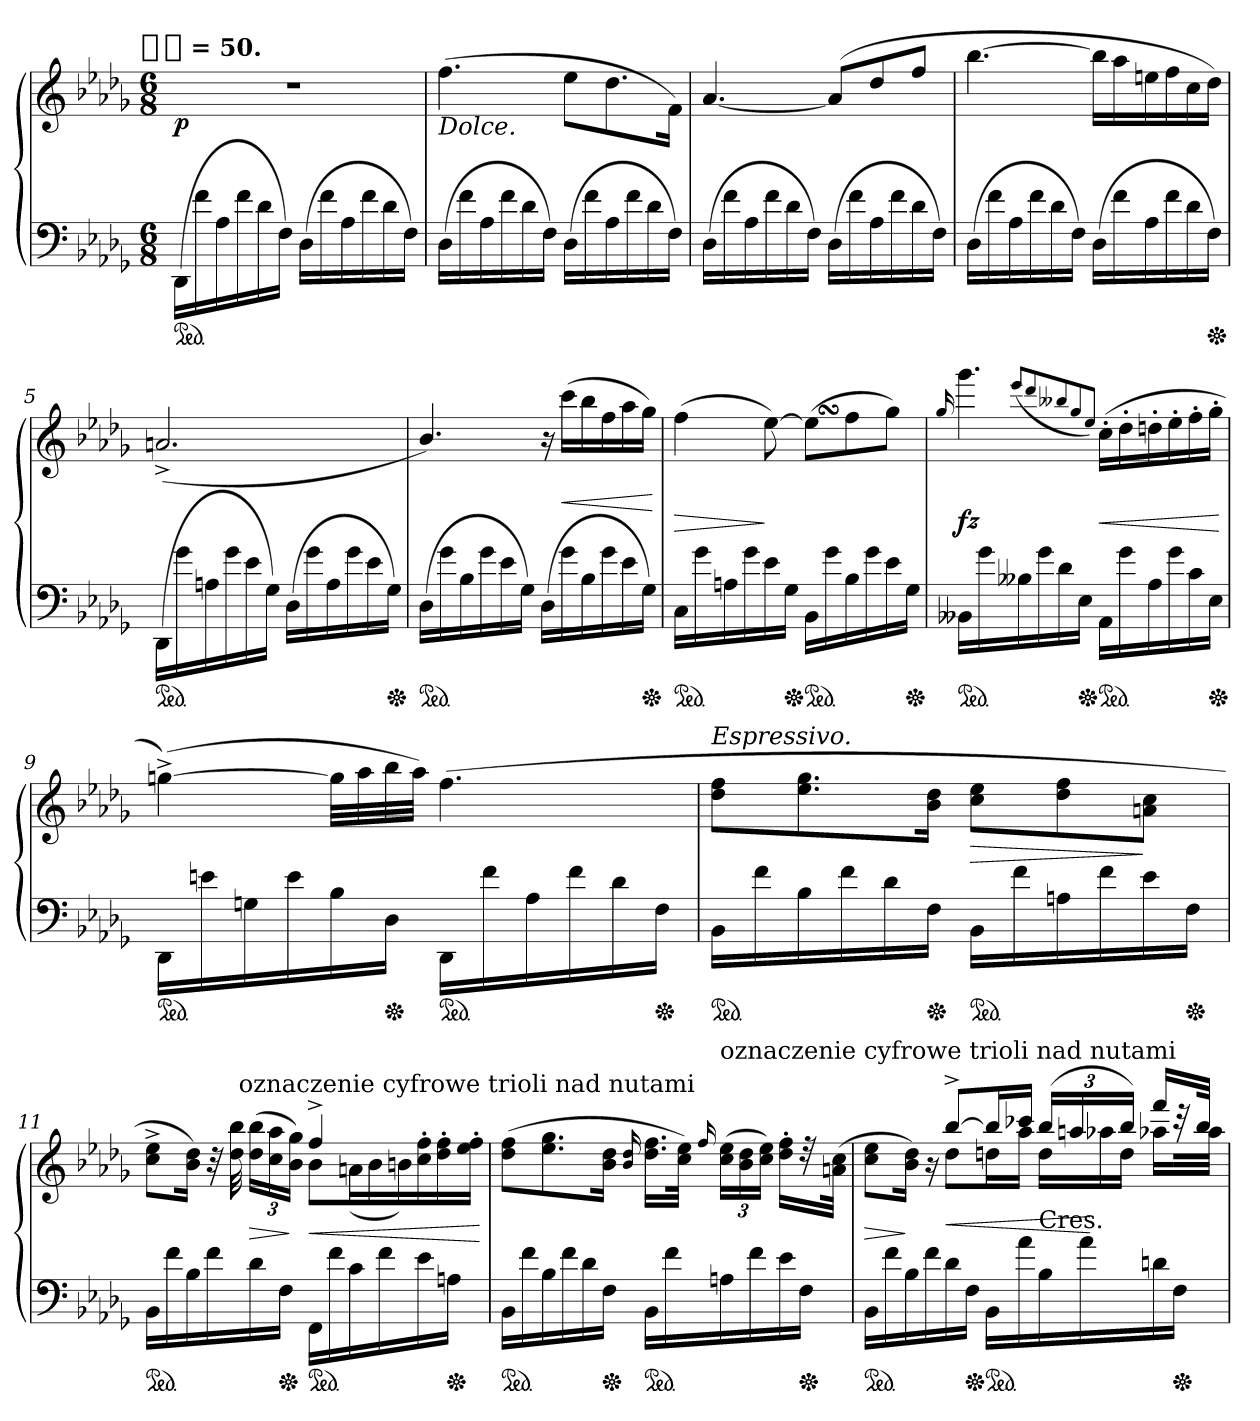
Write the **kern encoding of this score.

**kern	**kern	**dynam
*part1	*part1	*part1
*staff2	*staff1	*staff1/2
*clefF4	*clefG2	*
*k[b-e-a-d-g-]	*k[b-e-a-d-g-]	*
!!LO:TX:omd:t=[quarter-dot] = 50.
*M6/8	*M6/8	*
*MM75	*MM75	*
=1	=1	=1
!LO:TX:b:t=pedał przed nutą	!	!
*ped	*	*
(>16DD-\LL	2.rdd	p
16f	.	.
16A-	.	.
16f	.	.
16d-	.	.
16FJJ)	.	.
(>16D-LL	.	.
16f	.	.
16A-	.	.
16f	.	.
16d-	.	.
16FJJ)	.	.
=2	=2	=2
!	!LO:TX:b:i:t=Dolce.	!
(>16D-LL	(>4.ff	.
16f	.	.
16A-	.	.
16f	.	.
16d-	.	.
16FJJ)	.	.
(>16D-LL	8ee-L	.
16f	.	.
16A-	8.dd-	.
16f	.	.
16d-	.	.
16FJJ)	16fJk)	.
=3	=3	=3
(>16D-LL	[4.a-	.
16f	.	.
16A-	.	.
16f	.	.
16d-	.	.
16FJJ)	.	.
(>16D-LL	(>8a-/L]	.
16f	.	.
16A-	8dd-	.
16f	.	.
16d-	8ffJ	.
16FJJ)	.	.
=4	=4	=4
(>16D-LL	[4.bb-	.
16f	.	.
16A-	.	.
16f	.	.
16d-	.	.
16FJJ)	.	.
(>16D-LL	16bb-LL]	.
16f	16aa-	.
16A-	16een	.
16f	16ff	.
16d-	16cc	.
*Xped	*	*
16FJJ)	16dd-JJ)	.
=5	=5	=5
!LO:TX:b:t=złamana belka	!	!
*ped	*	*
(>16DD-LL	(<2.an^>/	.
16g-	.	.
16An	.	.
16g-	.	.
16e-	.	.
16G-JJ)	.	.
(>16D-LL	.	.
16g-	.	.
16A	.	.
16g-	.	.
16e-	.	.
*Xped	*	*
16G-JJ)	.	.
=6	=6	=6
*ped	*	*
(>16D-LL	4.b-/)	.
16g-	.	.
16B-	.	.
16g-	.	.
16e-	.	.
16G-JJ)	.	.
(>16D-LL	16r	.
16g-	(>16cccLL	<
16B-	16bb-	.
16g-	16ff	.
16e-	16aa-	.
*Xped	*	*
16G-JJ)	16gg-JJ)	.
.	.	[
=7	=7	=7
*ped	*	*
16CLL	(>4ff	>
16g-	.	.
16An	.	.
16g-	.	.
16e-	[8ee-)	]
*Xped	*	*
16G-JJ	.	.
*ped	*	*
16BB-LL	(>8ee-SSSL]	.
16g-	.	.
16B-	8ff	.
16g-	.	.
16e-	8gg-J)	.
*Xped	*	*
16G-JJ	.	.
=8	=8	=8
.	16qqgg-/	.
*ped	*	*
16BB--XLL	4.ggg-	fz
16g-	.	.
16B--X	.	.
16g-	.	.
16d-	.	.
*Xped	*	*
16E-JJ	.	.
.	(<8qeee-/L	.
.	8qddd-/	.
.	8qbb--X/	.
.	8qgg-/	.
.	8qee-/J)	.
*ped	*	*
16AA-LL	(>16cc'>LL	<
16g-	16dd-'>	.
16A-	16ddn'>	.
16g-	16ee-'>	.
16c	16ff'>	.
*Xped	*	*
16E-JJ	16gg-'>JJ	.
.	.	[
=9	=9	=9
*ped	*	*
16DD-LL	(>[4ggn^<)	.
16en	.	.
16Gn	.	.
16e	.	.
16B-	32ggLLL]	.
.	32aa-	.
*Xped	*	*
16D-JJ	32bb-	.
.	32aa-JJJ)	.
!LO:TX:b:t=złamana belka	!	!
*ped	*	*
16DD-LL	(>4.ff	.
16f	.	.
16A-	.	.
16f	.	.
16d-	.	.
*Xped	*	*
16FJJ	.	.
=10	=10	=10
!	!LO:TX:a:i:t=Espressivo.	!
*ped	*	*
16BB-LL	8dd- 8ffL	.
16f	.	.
16B-	8.ee- 8.gg-	.
16f	.	.
16d-	.	.
*Xped	*	*
16FJJ	16b- 16dd-Jk	.
*ped	*	*
16BB-LL	8cc 8ee-L	>
16f	.	.
16An	8dd- 8ff	.
16f	.	.
16e-	8an 8ccJ	]
*Xped	*	*
16FJJ	.	.
=11	=11	=11
*	*^	*
*	*	*^	*
*ped	*	*	*	*
16BB-LL	4.ryy	8cc^< 8ee-^<L	8...ryy	.
16f	.	.	.	.
16B-	.	16b- 16dd-Jk)	.	.
16f	.	32r	.	.
.	.	32dd- 32bb-	.	.
!	!	!	!LO:TX:a:t=oznaczenie cyfrowe trioli nad nutami	!
.	.	.	2ryy	.
16d-	.	(>24dd- 24bb-LL	.	>
.	.	24cc 24aa-	.	.
*Xped	*	*	*	*
16FJJ	.	.	.	.
.	.	24b- 24gg-JJ)	.	]
!LO:TX:b:t=złamana belka	!	!	!	!
*ped	*	*	*	*
16FFLL	4ff^>	8b-L	.	<
16f	.	.	.	.
*	*	*Xtuplet	*	*
16c	.	(>24anL	.	.
.	.	24b-	.	.
16f	.	.	.	.
.	.	24bn)	.	.
16e-	8ryy	24cc'> 24ff'>	.	.
.	.	24dd-'> 24ff'>	.	.
*Xped	*	*	*	*
16AnJJ	.	.	.	.
.	.	24ee-'> 24ff'>JJ	.	.
.	.	.	64ryy	.
.	.	.	.	[
*	*v	*v	*v	*
=12	=12	=12
*ped	*	*
16BB-LL	(>8dd- 8ffL	.
16f	.	.
16B-	8.ee- 8.gg-	.
16f	.	.
16d-	.	.
*Xped	*	*
16FJJ	16b- 16dd-Jk	.
.	16qqb-/ 16qqdd-/	.
*ped	*	*
16BB-LL	16.dd- 16.ffLL	.
16f	.	.
.	32cc 32ee-JJk)	.
.	16qqff/	.
*	*tuplet	*
!	!LO:TX:a:t=oznaczenie cyfrowe trioli nad nutami	!
16An	(>24cc 24ee-LL	.
.	24b- 24dd-	.
16f	.	.
.	24cc 24ee-JJ)	.
16e-	16dd-'> 16ff'>LL	.
*Xped	*	*
16FJJ	32rdd	.
.	(>32an 32ccJJk	.
=13	=13	=13
*	*^	*
*ped	*	*	*
16BB-LL	4ryy	8cc 8ee-L	>
16f	.	.	.
16B-	.	16b- 16dd-Jk)	]
16f	.	16r	.
16d-	[8bb-^>L	8dd-L	<
*Xped	*	*	*
16FJJ	.	.	.
*ped	*	*	*
16BB-LL	16bb-L]	16ddnL	.
16a-	16ccc-XJJ	16aa-JJ	.
*	*	*Xtuplet	*
!	!LO:TX:c:t=Cres.	!	!
16B-	(>24bb-LL	24ddLL	.
.	24aan	24aa-X	.
16a-	.	.	.
.	24bb-JJ)	24ddJJ	[
16dn	16fffLL	16aa-XLL	.
*Xped	*	*	*
16FJJ	32rccc	32ryy	.
.	32bb-JJk	32aa-JJk	.
*	*v	*v	*
=	=	=
*-	*-	*-
